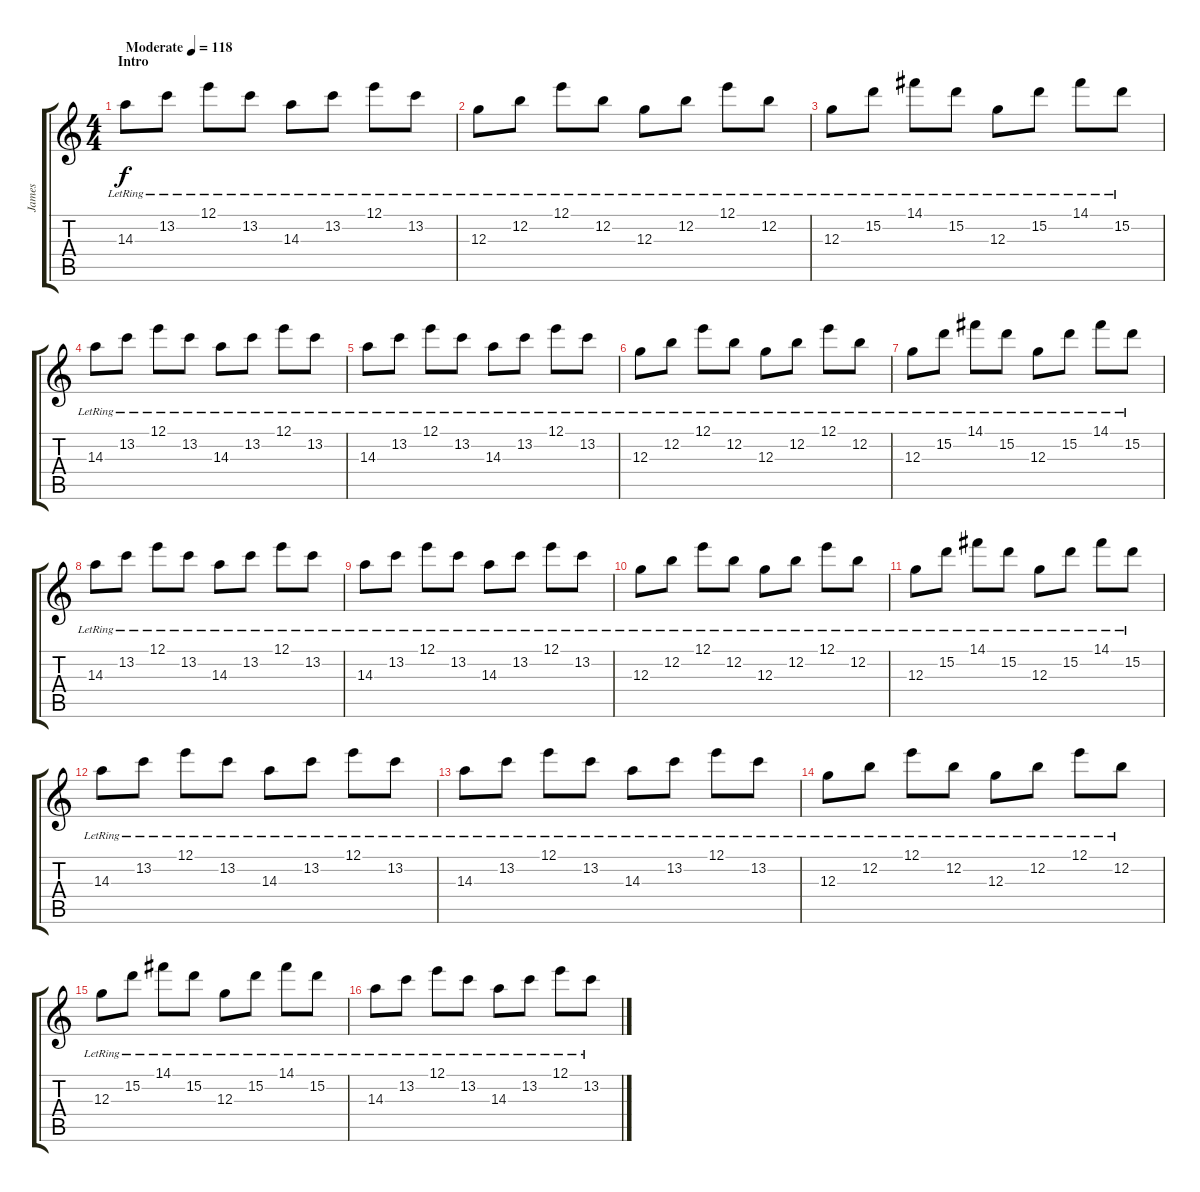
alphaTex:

\track ("James" "James") {instrument acousticguitarsteel}
\staff {score tabs}
\tuning (E4 B3 G3 D3 A2 E2) {hide}
\ts (4 4)
\section ("" "Intro")
\tempo (118 "Moderate")
\clef g2
\ks c
14.3{lr}.8{dy f volume 9 instrument acousticguitarsteel} 13.2{lr}.8 12.1{lr}.8 13.2{lr}.8 14.3{lr}.8 13.2{lr}.8 12.1{lr}.8 13.2{lr}.8 |
12.3{lr}.8 12.2{lr}.8 12.1{lr}.8 12.2{lr}.8 12.3{lr}.8 12.2{lr}.8 12.1{lr}.8 12.2{lr}.8 |
12.3{lr}.8 15.2{lr}.8 14.1{lr}.8 15.2{lr}.8 12.3{lr}.8 15.2{lr}.8 14.1{lr}.8 15.2{lr}.8 |
14.3{lr}.8 13.2{lr}.8 12.1{lr}.8 13.2{lr}.8 14.3{lr}.8 13.2{lr}.8 12.1{lr}.8 13.2{lr}.8 |
14.3{lr}.8 13.2{lr}.8 12.1{lr}.8 13.2{lr}.8 14.3{lr}.8 13.2{lr}.8 12.1{lr}.8 13.2{lr}.8 |
12.3{lr}.8 12.2{lr}.8 12.1{lr}.8 12.2{lr}.8 12.3{lr}.8 12.2{lr}.8 12.1{lr}.8 12.2{lr}.8 |
12.3{lr}.8 15.2{lr}.8 14.1{lr}.8 15.2{lr}.8 12.3{lr}.8 15.2{lr}.8 14.1{lr}.8 15.2{lr}.8 |
14.3{lr}.8 13.2{lr}.8 12.1{lr}.8 13.2{lr}.8 14.3{lr}.8 13.2{lr}.8 12.1{lr}.8 13.2{lr}.8 |
14.3{lr}.8 13.2{lr}.8 12.1{lr}.8 13.2{lr}.8 14.3{lr}.8 13.2{lr}.8 12.1{lr}.8 13.2{lr}.8 |
12.3{lr}.8 12.2{lr}.8 12.1{lr}.8 12.2{lr}.8 12.3{lr}.8 12.2{lr}.8 12.1{lr}.8 12.2{lr}.8 |
12.3{lr}.8 15.2{lr}.8 14.1{lr}.8 15.2{lr}.8 12.3{lr}.8 15.2{lr}.8 14.1{lr}.8 15.2{lr}.8 |
14.3{lr}.8 13.2{lr}.8 12.1{lr}.8 13.2{lr}.8 14.3{lr}.8 13.2{lr}.8 12.1{lr}.8 13.2{lr}.8 |
14.3{lr}.8 13.2{lr}.8 12.1{lr}.8 13.2{lr}.8 14.3{lr}.8 13.2{lr}.8 12.1{lr}.8 13.2{lr}.8 |
12.3{lr}.8 12.2{lr}.8 12.1{lr}.8 12.2{lr}.8 12.3{lr}.8 12.2{lr}.8 12.1{lr}.8 12.2{lr}.8 |
12.3{lr}.8 15.2{lr}.8 14.1{lr}.8 15.2{lr}.8 12.3{lr}.8 15.2{lr}.8 14.1{lr}.8 15.2{lr}.8 |
14.3{lr}.8 13.2{lr}.8 12.1{lr}.8 13.2{lr}.8 14.3{lr}.8 13.2{lr}.8 12.1{lr}.8 13.2{lr}.8
